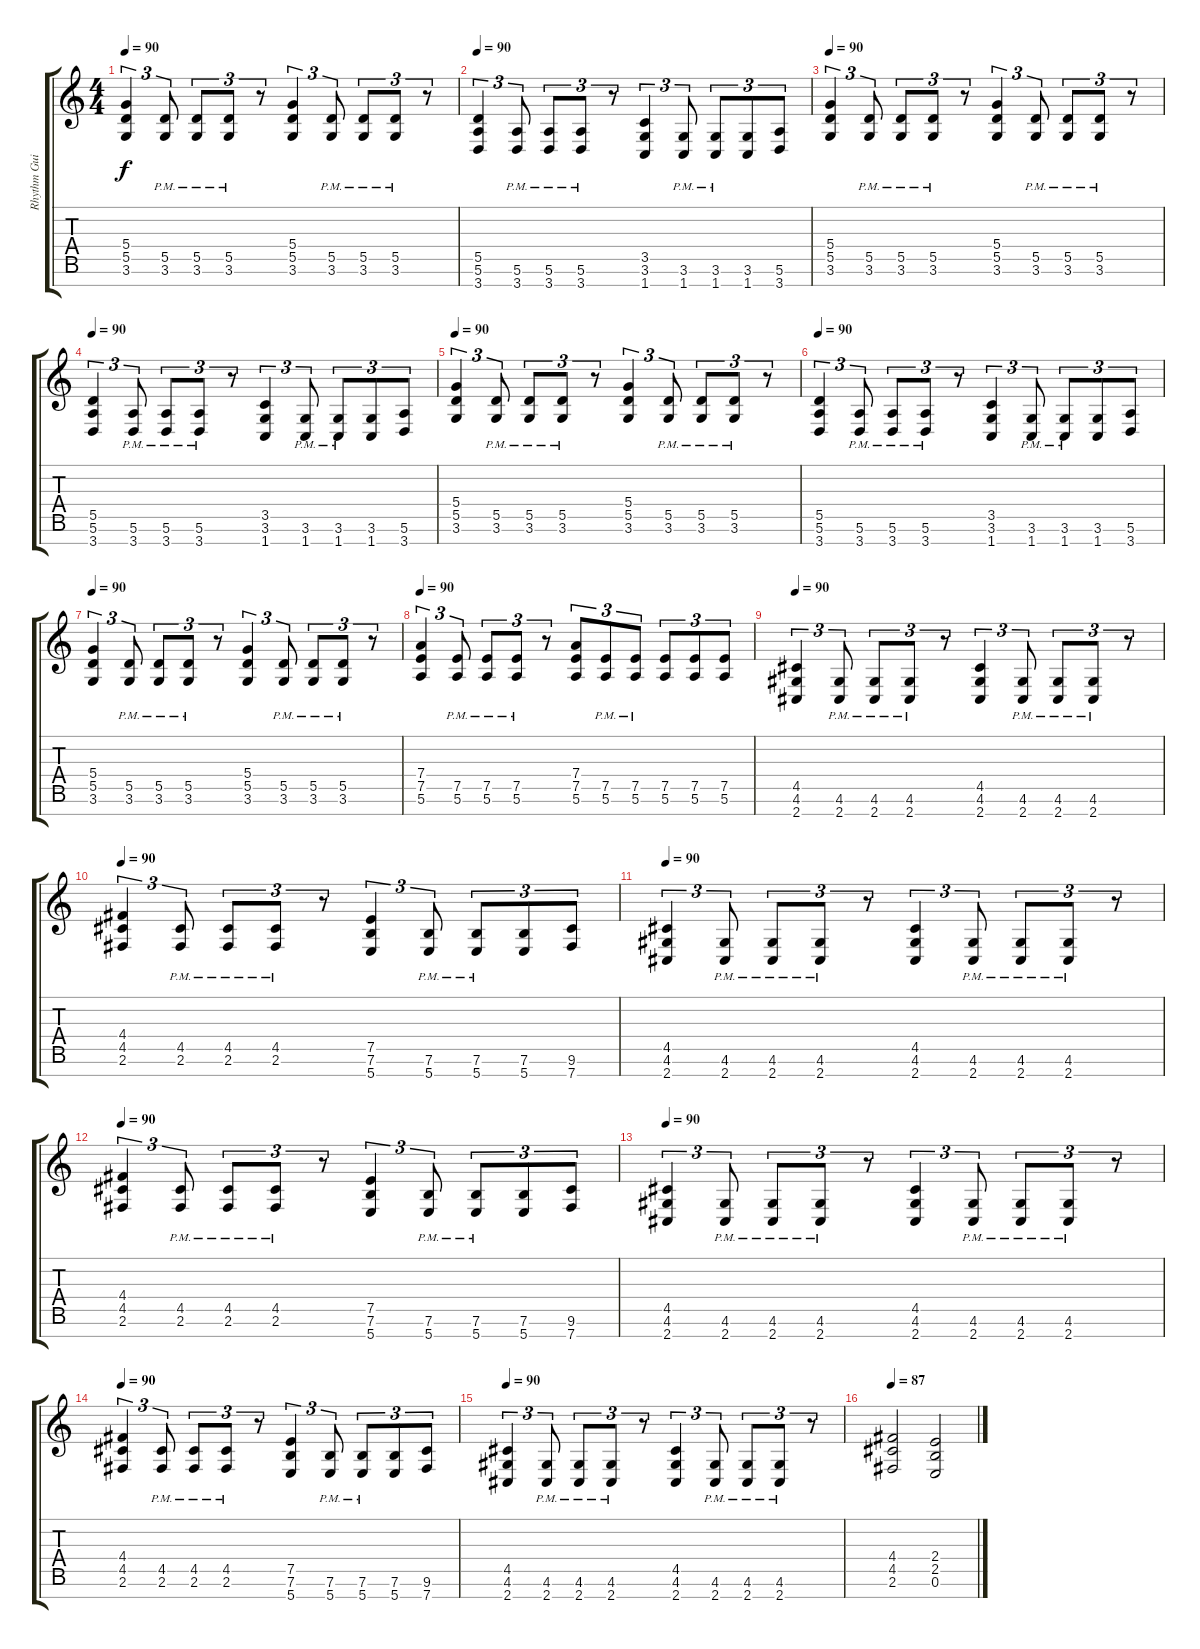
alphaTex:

\track ("Rhythm Guitar" "Rhythm Gui") {instrument distortionguitar}
\staff {score tabs}
\tuning (E4 B3 G3 D3 A2 E2 B1) {hide}
\ts (4 4)
\tempo 90
\clef g2
\ks c
(5.4 5.5 3.6).4{tu (3 2) dy f} (5.5 3.6{pm}).8{tu (3 2)} (5.5 3.6{pm}).8{tu (3 2)} (5.5 3.6{pm}).8{tu (3 2)} r.8{tu (3 2)} (5.4 5.5 3.6).4{tu (3 2)} (5.5 3.6{pm}).8{tu (3 2)} (5.5 3.6{pm}).8{tu (3 2)} (5.5 3.6{pm}).8{tu (3 2)} r.8{tu (3 2)} |
\tempo 90
(5.5 5.6 3.7).4{tu (3 2)} (5.6{pm} 3.7).8{tu (3 2)} (5.6{pm} 3.7).8{tu (3 2)} (5.6{pm} 3.7).8{tu (3 2)} r.8{tu (3 2)} (3.5 3.6 1.7).4{tu (3 2)} (3.6{pm} 1.7{pm}).8{tu (3 2)} (3.6{pm} 1.7{pm}).8{tu (3 2)} (3.6 1.7).8{tu (3 2)} (5.6 3.7).8{tu (3 2)} |
\tempo 90
(5.4 5.5 3.6).4{tu (3 2)} (5.5 3.6{pm}).8{tu (3 2)} (5.5 3.6{pm}).8{tu (3 2)} (5.5 3.6{pm}).8{tu (3 2)} r.8{tu (3 2)} (5.4 5.5 3.6).4{tu (3 2)} (5.5 3.6{pm}).8{tu (3 2)} (5.5 3.6{pm}).8{tu (3 2)} (5.5 3.6{pm}).8{tu (3 2)} r.8{tu (3 2)} |
\tempo 90
(5.5 5.6 3.7).4{tu (3 2)} (5.6{pm} 3.7).8{tu (3 2)} (5.6{pm} 3.7).8{tu (3 2)} (5.6{pm} 3.7).8{tu (3 2)} r.8{tu (3 2)} (3.5 3.6 1.7).4{tu (3 2)} (3.6{pm} 1.7{pm}).8{tu (3 2)} (3.6{pm} 1.7{pm}).8{tu (3 2)} (3.6 1.7).8{tu (3 2)} (5.6 3.7).8{tu (3 2)} |
\tempo 90
(5.4 5.5 3.6).4{tu (3 2)} (5.5 3.6{pm}).8{tu (3 2)} (5.5 3.6{pm}).8{tu (3 2)} (5.5 3.6{pm}).8{tu (3 2)} r.8{tu (3 2)} (5.4 5.5 3.6).4{tu (3 2)} (5.5 3.6{pm}).8{tu (3 2)} (5.5 3.6{pm}).8{tu (3 2)} (5.5 3.6{pm}).8{tu (3 2)} r.8{tu (3 2)} |
\tempo 90
(5.5 5.6 3.7).4{tu (3 2)} (5.6{pm} 3.7).8{tu (3 2)} (5.6{pm} 3.7).8{tu (3 2)} (5.6{pm} 3.7).8{tu (3 2)} r.8{tu (3 2)} (3.5 3.6 1.7).4{tu (3 2)} (3.6{pm} 1.7{pm}).8{tu (3 2)} (3.6{pm} 1.7{pm}).8{tu (3 2)} (3.6 1.7).8{tu (3 2)} (5.6 3.7).8{tu (3 2)} |
\tempo 90
(5.4 5.5 3.6).4{tu (3 2)} (5.5 3.6{pm}).8{tu (3 2)} (5.5 3.6{pm}).8{tu (3 2)} (5.5 3.6{pm}).8{tu (3 2)} r.8{tu (3 2)} (5.4 5.5 3.6).4{tu (3 2)} (5.5 3.6{pm}).8{tu (3 2)} (5.5 3.6{pm}).8{tu (3 2)} (5.5 3.6{pm}).8{tu (3 2)} r.8{tu (3 2)} |
\tempo 90
(7.4 7.5 5.6).4{tu (3 2)} (7.5 5.6{pm}).8{tu (3 2)} (7.5 5.6{pm}).8{tu (3 2)} (7.5 5.6{pm}).8{tu (3 2)} r.8{tu (3 2)} (7.4 7.5 5.6).8{tu (3 2)} (7.5 5.6{pm}).8{tu (3 2)} (7.5 5.6{pm}).8{tu (3 2)} (7.5 5.6).8{tu (3 2)} (7.5 5.6).8{tu (3 2)} (7.5 5.6).8{tu (3 2)} |
\tempo 90
(4.5 4.6 2.7).4{tu (3 2)} (4.6{pm} 2.7{pm}).8{tu (3 2)} (4.6{pm} 2.7{pm}).8{tu (3 2)} (4.6{pm} 2.7{pm}).8{tu (3 2)} r.8{tu (3 2)} (4.5 4.6 2.7).4{tu (3 2)} (4.6{pm} 2.7{pm}).8{tu (3 2)} (4.6{pm} 2.7{pm}).8{tu (3 2)} (4.6{pm} 2.7{pm}).8{tu (3 2)} r.8{tu (3 2)} |
\tempo 90
(4.4 4.5 2.6).4{tu (3 2)} (4.5{pm} 2.6{pm}).8{tu (3 2)} (4.5{pm} 2.6{pm}).8{tu (3 2)} (4.5{pm} 2.6{pm}).8{tu (3 2)} r.8{tu (3 2)} (7.5 7.6 5.7).4{tu (3 2)} (7.6{pm} 5.7{pm}).8{tu (3 2)} (7.6{pm} 5.7{pm}).8{tu (3 2)} (7.6 5.7).8{tu (3 2)} (9.6 7.7).8{tu (3 2)} |
\tempo 90
(4.5 4.6 2.7).4{tu (3 2)} (4.6{pm} 2.7{pm}).8{tu (3 2)} (4.6{pm} 2.7{pm}).8{tu (3 2)} (4.6{pm} 2.7{pm}).8{tu (3 2)} r.8{tu (3 2)} (4.5 4.6 2.7).4{tu (3 2)} (4.6{pm} 2.7{pm}).8{tu (3 2)} (4.6{pm} 2.7{pm}).8{tu (3 2)} (4.6{pm} 2.7{pm}).8{tu (3 2)} r.8{tu (3 2)} |
\tempo 90
(4.4 4.5 2.6).4{tu (3 2)} (4.5{pm} 2.6{pm}).8{tu (3 2)} (4.5{pm} 2.6{pm}).8{tu (3 2)} (4.5{pm} 2.6{pm}).8{tu (3 2)} r.8{tu (3 2)} (7.5 7.6 5.7).4{tu (3 2)} (7.6{pm} 5.7{pm}).8{tu (3 2)} (7.6{pm} 5.7{pm}).8{tu (3 2)} (7.6 5.7).8{tu (3 2)} (9.6 7.7).8{tu (3 2)} |
\tempo 90
(4.5 4.6 2.7).4{tu (3 2)} (4.6{pm} 2.7{pm}).8{tu (3 2)} (4.6{pm} 2.7{pm}).8{tu (3 2)} (4.6{pm} 2.7{pm}).8{tu (3 2)} r.8{tu (3 2)} (4.5 4.6 2.7).4{tu (3 2)} (4.6{pm} 2.7{pm}).8{tu (3 2)} (4.6{pm} 2.7{pm}).8{tu (3 2)} (4.6{pm} 2.7{pm}).8{tu (3 2)} r.8{tu (3 2)} |
\tempo 90
(4.4 4.5 2.6).4{tu (3 2)} (4.5{pm} 2.6{pm}).8{tu (3 2)} (4.5{pm} 2.6{pm}).8{tu (3 2)} (4.5{pm} 2.6{pm}).8{tu (3 2)} r.8{tu (3 2)} (7.5 7.6 5.7).4{tu (3 2)} (7.6{pm} 5.7{pm}).8{tu (3 2)} (7.6{pm} 5.7{pm}).8{tu (3 2)} (7.6 5.7).8{tu (3 2)} (9.6 7.7).8{tu (3 2)} |
\tempo 90
(4.5 4.6 2.7).4{tu (3 2)} (4.6{pm} 2.7{pm}).8{tu (3 2)} (4.6{pm} 2.7{pm}).8{tu (3 2)} (4.6{pm} 2.7{pm}).8{tu (3 2)} r.8{tu (3 2)} (4.5 4.6 2.7).4{tu (3 2)} (4.6{pm} 2.7{pm}).8{tu (3 2)} (4.6{pm} 2.7{pm}).8{tu (3 2)} (4.6{pm} 2.7{pm}).8{tu (3 2)} r.8{tu (3 2)} |
\tempo 87
(4.4 4.5 2.6).2 (2.4 2.5 0.6).2
